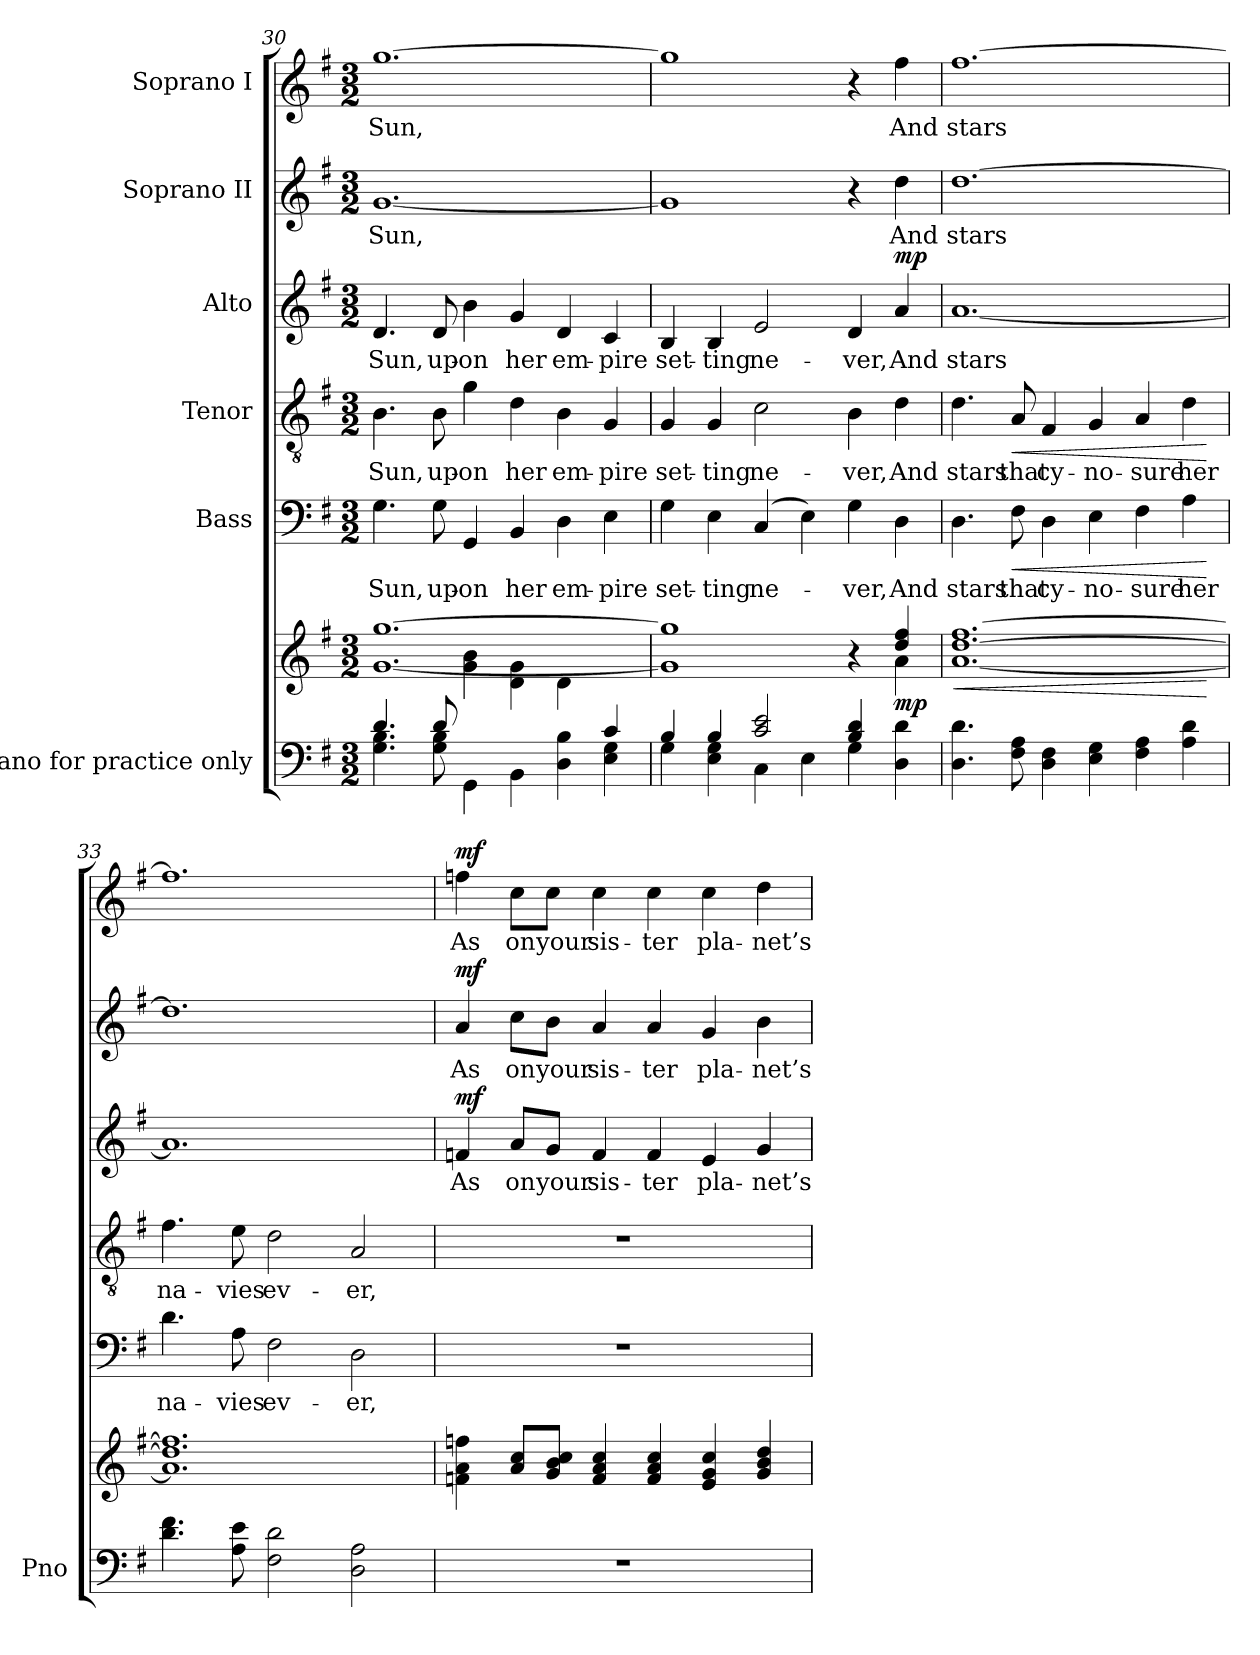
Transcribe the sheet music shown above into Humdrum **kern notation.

**kern	**kern	**dynam	**kern	**text	**dynam	**kern	**text	**dynam	**kern	**text	**dynam	**kern	**text	**dynam	**kern	**text	**dynam
*part6	*part6	*part6	*part5	*part5	*part5	*part4	*part4	*part4	*part3	*part3	*part3	*part2	*part2	*part2	*part1	*part1	*part1
*staff7	*staff6	*staff6/7	*staff5	*staff5	*staff5	*staff4	*staff4	*staff4	*staff3	*staff3	*staff3	*staff2	*staff2	*staff2	*staff1	*staff1	*staff1
*I"Piano for practice only	*	*	*I"Bass	*	*	*I"Tenor	*	*	*I"Alto	*	*	*I"Soprano II	*	*	*I"Soprano I	*	*
*I'Pno	*	*	*	*	*	*	*	*	*	*	*	*	*	*	*	*	*
*clefF4	*clefG2	*	*clefF4	*	*	*clefGv2	*	*	*clefG2	*	*	*clefG2	*	*	*clefG2	*	*
*k[f#]	*k[f#]	*	*k[f#]	*	*	*k[f#]	*	*	*k[f#]	*	*	*k[f#]	*	*	*k[f#]	*	*
*M3/2	*M3/2	*	*M3/2	*	*	*M3/2	*	*	*M3/2	*	*	*M3/2	*	*	*M3/2	*	*
=30	=30	=30	=30	=30	=30	=30	=30	=30	=30	=30	=30	=30	=30	=30	=30	=30	=30
*^	*^	*	*	*	*	*	*	*	*	*	*	*	*	*	*	*	*
!	!	!	!	!	!	!LO:LY:b	!	!	!LO:LY:b	!	!	!LO:LY:b	!	!	!LO:LY:b	!	!	!LO:LY:b	!
4.d/	4.G\ 4.B\	[1.g [1.gg	2ryy	.	4.G\	Sun,	.	4.B\	Sun,	.	4.d/	Sun,	.	[1.g	Sun,	.	[1.gg	Sun,	.
!	!	!	!	!	!	!LO:LY:b	!	!	!LO:LY:b	!	!	!LO:LY:b	!	!	!	!	!	!	!
8d/	8G\ 8B\	.	.	.	8G\	up-	.	8B\	up-	.	8d/	up-	.	.	.	.	.	.	.
!	!	!	!	!	!	!LO:LY:b	!	!	!LO:LY:b	!	!	!LO:LY:b	!	!	!	!	!	!	!
2.ryy	4GG\	.	4g\ 4b\	.	4GG/	-on	.	4g\	-on	.	4b\	-on	.	.	.	.	.	.	.
!	!	!	!	!	!	!LO:LY:b	!	!	!LO:LY:b	!	!	!LO:LY:b	!	!	!	!	!	!	!
.	4BB\	.	4d\ 4g\	.	4BB/	her	.	4d\	her	.	4g/	her	.	.	.	.	.	.	.
!	!	!	!	!	!	!LO:LY:b	!	!	!LO:LY:b	!	!	!LO:LY:b	!	!	!	!	!	!	!
.	4D\ 4B\	.	4d\	.	4D\	em-	.	4B\	em-	.	4d/	em-	.	.	.	.	.	.	.
!	!	!	!	!	!	!LO:LY:b	!	!	!LO:LY:b	!	!	!LO:LY:b	!	!	!	!	!	!	!
4c/	4E\ 4G\	.	4ryy	.	4E\	-pire	.	4G/	-pire	.	4c/	-pire	.	.	.	.	.	.	.
!!LO:LB:g=z
=31	=31	=31	=31	=31	=31	=31	=31	=31	=31	=31	=31	=31	=31	=31	=31	=31	=31	=31	=31
!	!	!	!	!	!	!LO:LY:b	!	!	!LO:LY:b	!	!	!LO:LY:b	!	!	!	!	!	!	!
4B/	4G\	1g] 1gg]	4ryy	.	4G\	set-	.	4G/	set-	.	4B/	set-	.	1g]	.	.	1gg]	.	.
!	!	!	!	!	!	!LO:LY:b	!	!	!LO:LY:b	!	!	!LO:LY:b	!	!	!	!	!	!	!
*	*	*v	*v	*	*	*	*	*	*	*	*	*	*	*	*	*	*	*	*
4B/	4E\ 4G\	.	.	4E\	-ting	.	4G/	-ting	.	4B/	-ting	.	.	.	.	.	.	.
!	!	!	!	!	!LO:LY:b	!	!	!LO:LY:b	!	!	!LO:LY:b	!	!	!	!	!	!	!
2c/ 2e/	4C\	.	.	(>4C/	ne-	.	2c\	ne-	.	2e/	ne-	.	.	.	.	.	.	.
.	4E\	.	.	4E\)	.	.	.	.	.	.	.	.	.	.	.	.	.	.
!	!	!	!	!	!LO:LY:b	!	!	!LO:LY:b	!	!	!LO:LY:b	!	!	!	!	!	!	!
4B/ 4d/	4G\	4r	.	4G\	ver,	.	4B\	-ver,	.	4d/	-ver,	.	4r	.	.	4r	.	.
*	*	*^	*	*	*	*	*	*	*	*	*	*	*	*	*	*	*	*
!	!	!	!	!LO:DY:b	!	!LO:LY:b	!	!	!LO:LY:b	!	!	!LO:LY:b	!LO:DY:a	!	!LO:LY:b	!	!	!LO:LY:b	!
4ryy	4D\ 4d\	4dd/ 4ff#/	4a\	mp	4D\	And	.	4d\	And	.	4a/	And	mp	4dd\	And	.	4ff#\	And	.
=32	=32	=32	=32	=32	=32	=32	=32	=32	=32	=32	=32	=32	=32	=32	=32	=32	=32	=32	=32
!	!	!	!	!LO:HP:b	!	!LO:LY:b	!	!	!LO:LY:b	!	!	!LO:LY:b	!	!	!LO:LY:b	!	!	!LO:LY:b	!
*v	*v	*	*	*	*	*	*	*	*	*	*	*	*	*	*	*	*	*	*
4.D\ 4.d\	[1.dd [1.ff#	[1.a	<	4.D\	stars	.	4.d\	stars	.	[1.a	stars	.	[1.dd	stars	.	[1.ff#	stars	.
!	!	!	!	!	!LO:LY:b	!LO:HP:b	!	!LO:LY:b	!LO:HP:b	!	!	!	!	!	!	!	!	!
8F#\ 8A\	.	.	.	8F#\	that	<	8A/	that	<	.	.	.	.	.	.	.	.	.
!	!	!	!	!	!LO:LY:b	!	!	!LO:LY:b	!	!	!	!	!	!	!	!	!	!
4D\ 4F#\	.	.	.	4D\	cy-	.	4F#/	cy-	.	.	.	.	.	.	.	.	.	.
!	!	!	!	!	!LO:LY:b	!	!	!LO:LY:b	!	!	!	!	!	!	!	!	!	!
4E\ 4G\	.	.	.	4E\	-no-	.	4G/	-no-	.	.	.	.	.	.	.	.	.	.
!	!	!	!	!	!LO:LY:b	!	!	!LO:LY:b	!	!	!	!	!	!	!	!	!	!
4F#\ 4A\	.	.	.	4F#\	-sure	.	4A/	-sure	.	.	.	.	.	.	.	.	.	.
!	!	!	!	!	!LO:LY:b	!	!	!LO:LY:b	!	!	!	!	!	!	!	!	!	!
4A\ 4d\	.	.	.	4A\	her	.	4d\	her	.	.	.	.	.	.	.	.	.	.
*	*v	*v	*	*	*	*	*	*	*	*	*	*	*	*	*	*	*	*
.	.	[	.	.	[	.	.	[	.	.	.	.	.	.	.	.	.
=33	=33	=33	=33	=33	=33	=33	=33	=33	=33	=33	=33	=33	=33	=33	=33	=33	=33
*	*^	*	*	*	*	*	*	*	*	*	*	*	*	*	*	*	*
!	!	!	!	!	!LO:LY:b	!	!	!LO:LY:b	!	!	!	!	!	!	!	!	!	!
4.d\ 4.f#\	1.dd] 1.ff#]	1.a]	.	4.d\	na-	.	4.f#\	na-	.	1.a]	.	.	1.dd]	.	.	1.ff#]	.	.
!	!	!	!	!	!LO:LY:b	!	!	!LO:LY:b	!	!	!	!	!	!	!	!	!	!
8A\ 8e\	.	.	.	8A\	-vies	.	8e\	-vies	.	.	.	.	.	.	.	.	.	.
!	!	!	!	!	!LO:LY:b	!	!	!LO:LY:b	!	!	!	!	!	!	!	!	!	!
2F#\ 2d\	.	.	.	2F#\	ev-	.	2d\	ev-	.	.	.	.	.	.	.	.	.	.
!	!	!	!	!	!LO:LY:b	!	!	!LO:LY:b	!	!	!	!	!	!	!	!	!	!
2D\ 2A\	.	.	.	2D\	-er,	.	2A/	-er,	.	.	.	.	.	.	.	.	.	.
*	*v	*v	*	*	*	*	*	*	*	*	*	*	*	*	*	*	*	*
!!LO:PB:g=z
=34	=34	=34	=34	=34	=34	=34	=34	=34	=34	=34	=34	=34	=34	=34	=34	=34	=34
!	!	!	!	!	!	!	!	!	!	!LO:LY:b	!LO:DY:a	!	!LO:LY:b	!LO:DY:a	!	!LO:LY:b	!LO:DY:a
1.r	4fn\ 4a\ 4ffn\	.	1.r	.	.	1.r	.	.	4fn/	As	mf	4a/	As	mf	4ffn\	As	mf
!	!	!	!	!	!	!	!	!	!	!LO:LY:b	!	!	!LO:LY:b	!	!	!LO:LY:b	!
.	8a/ 8cc/L	.	.	.	.	.	.	.	8a/L	on	.	8cc\L	on	.	8cc\L	on	.
!	!	!	!	!	!	!	!	!	!	!LO:LY:b	!	!	!LO:LY:b	!	!	!LO:LY:b	!
.	8g/ 8b/ 8cc/J	.	.	.	.	.	.	.	8g/J	your	.	8b\J	your	.	8cc\J	your	.
!	!	!	!	!	!	!	!	!	!	!LO:LY:b	!	!	!LO:LY:b	!	!	!LO:LY:b	!
.	4f/ 4a/ 4cc/	.	.	.	.	.	.	.	4f/	sis-	.	4a/	sis-	.	4cc\	sis-	.
!	!	!	!	!	!	!	!	!	!	!LO:LY:b	!	!	!LO:LY:b	!	!	!LO:LY:b	!
.	4f/ 4a/ 4cc/	.	.	.	.	.	.	.	4f/	-ter	.	4a/	-ter	.	4cc\	-ter	.
!	!	!	!	!	!	!	!	!	!	!LO:LY:b	!	!	!LO:LY:b	!	!	!LO:LY:b	!
.	4e/ 4g/ 4cc/	.	.	.	.	.	.	.	4e/	pla-	.	4g/	pla-	.	4cc\	pla-	.
!	!	!	!	!	!	!	!	!	!	!LO:LY:b	!	!	!LO:LY:b	!	!	!LO:LY:b	!
.	4g/ 4b/ 4dd/	.	.	.	.	.	.	.	4g/	-net’s	.	4b\	-net’s	.	4dd\	-net’s	.
=	=	=	=	=	=	=	=	=	=	=	=	=	=	=	=	=	=
*-	*-	*-	*-	*-	*-	*-	*-	*-	*-	*-	*-	*-	*-	*-	*-	*-	*-
